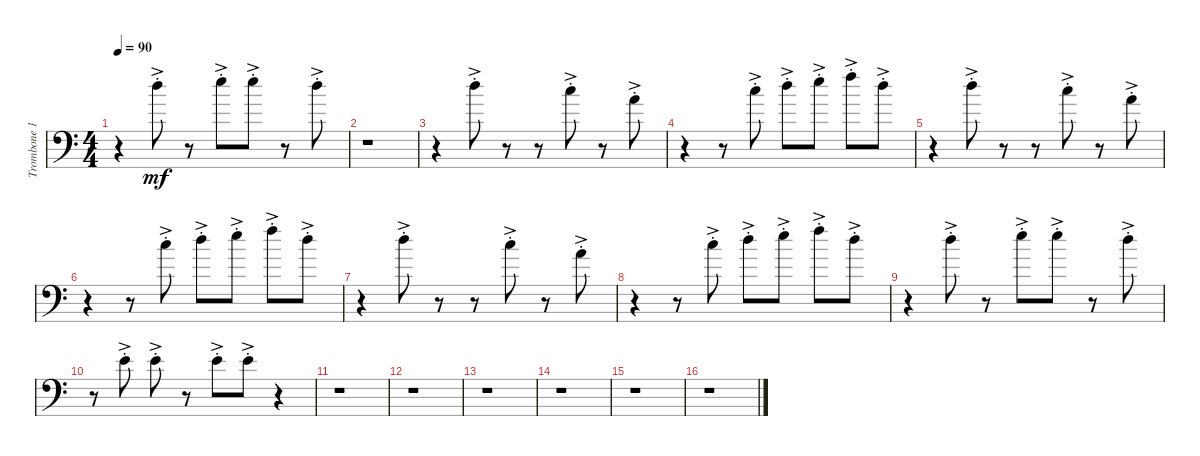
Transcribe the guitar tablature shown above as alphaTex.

\track ("Trombone 1" "Trombone 1") {instrument acousticbass}
\staff {score}
\tuning (E4 B3 G3 D3 A2 E2 B1) {hide}
\ts (4 4)
\tempo 90
\clef f4
\ks c
r.4{dy mf} 3.2{ac st}.8 r.8 0.1{ac st}.8 0.1{ac st}.8 r.8 3.2{ac st}.8 |
r.1 |
r.4 3.2{ac st}.8 r.8 r.8 1.2{ac st}.8 r.8 2.3{ac st}.8 |
r.4 r.8 1.2{ac st}.8 3.2{ac st}.8 0.1{ac st}.8 1.1{ac st}.8 3.2{ac st}.8 |
r.4 3.2{ac st}.8 r.8 r.8 1.2{ac st}.8 r.8 2.3{ac st}.8 |
r.4 r.8 1.2{ac st}.8 3.2{ac st}.8 0.1{ac st}.8 1.1{ac st}.8 3.2{ac st}.8 |
r.4 3.2{ac st}.8 r.8 r.8 1.2{ac st}.8 r.8 2.3{ac st}.8 |
r.4 r.8 1.2{ac st}.8 3.2{ac st}.8 0.1{ac st}.8 1.1{ac st}.8 3.2{ac st}.8 |
r.4 3.2{ac st}.8 r.8 0.1{ac st}.8 0.1{ac st}.8 r.8 3.2{ac st}.8 |
r.8 2.4{ac st}.8 2.4{ac st}.8 r.8 2.4{ac st}.8 2.4{ac st}.8 r.4 |
r.1 |
r.1 |
r.1 |
r.1 |
r.1 |
r.1
